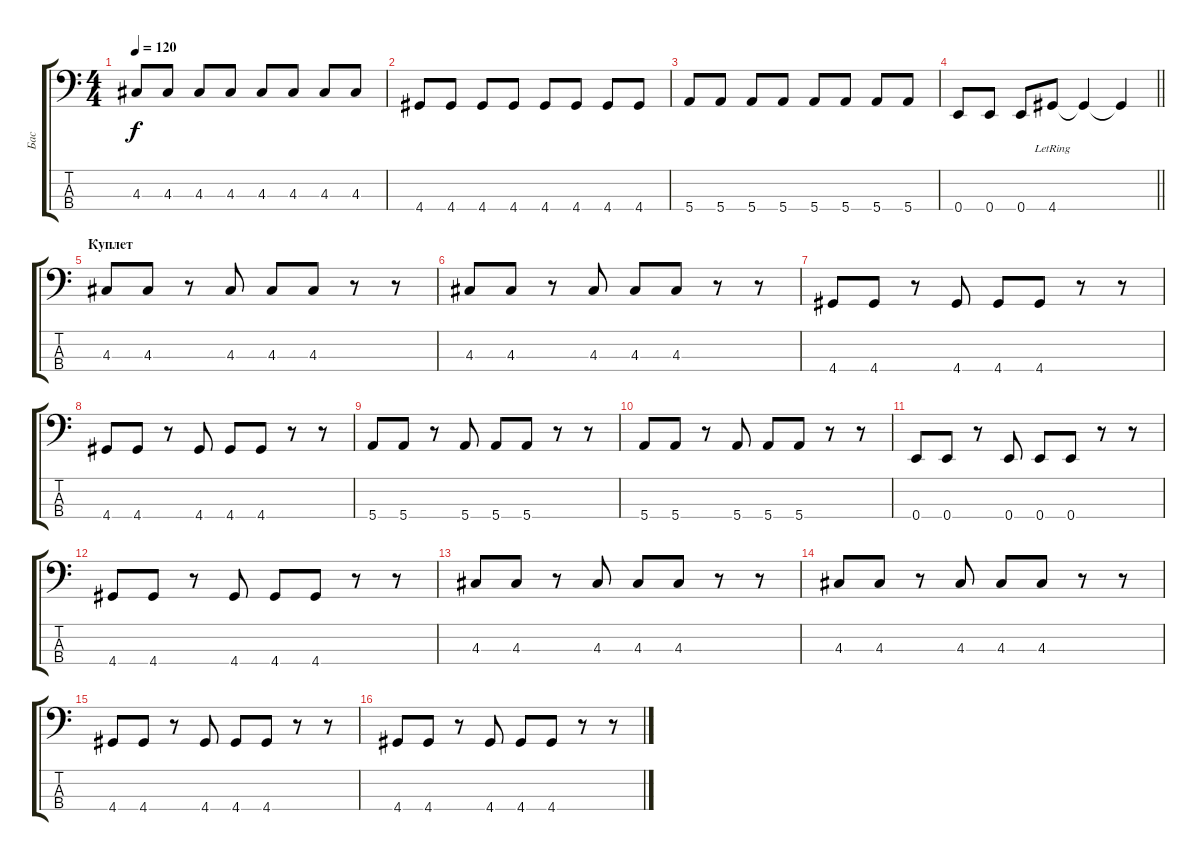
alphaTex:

\track ("Бас" "Бас") {instrument electricbassfinger}
\staff {score tabs}
\tuning (G2 D2 A1 E1) {hide}
\ts (4 4)
\tempo 120
\clef f4
\ks c
4.3.8{dy f} 4.3.8 4.3.8 4.3.8 4.3.8 4.3.8 4.3.8 4.3.8 |
4.4.8 4.4.8 4.4.8 4.4.8 4.4.8 4.4.8 4.4.8 4.4.8 |
5.4.8 5.4.8 5.4.8 5.4.8 5.4.8 5.4.8 5.4.8 5.4.8 |
\barLineRight lightlight
0.4.8 0.4.8 0.4.8 4.4{lr}.8 4.4{t}.4 4.4{t}.4 |
\section ("" "Куплет")
4.3.8 4.3.8 r.8 4.3.8 4.3.8 4.3.8 r.8 r.8 |
4.3.8 4.3.8 r.8 4.3.8 4.3.8 4.3.8 r.8 r.8 |
4.4.8 4.4.8 r.8 4.4.8 4.4.8 4.4.8 r.8 r.8 |
4.4.8 4.4.8 r.8 4.4.8 4.4.8 4.4.8 r.8 r.8 |
5.4.8 5.4.8 r.8 5.4.8 5.4.8 5.4.8 r.8 r.8 |
5.4.8 5.4.8 r.8 5.4.8 5.4.8 5.4.8 r.8 r.8 |
0.4.8 0.4.8 r.8 0.4.8 0.4.8 0.4.8 r.8 r.8 |
4.4.8 4.4.8 r.8 4.4.8 4.4.8 4.4.8 r.8 r.8 |
4.3.8 4.3.8 r.8 4.3.8 4.3.8 4.3.8 r.8 r.8 |
4.3.8 4.3.8 r.8 4.3.8 4.3.8 4.3.8 r.8 r.8 |
4.4.8 4.4.8 r.8 4.4.8 4.4.8 4.4.8 r.8 r.8 |
4.4.8 4.4.8 r.8 4.4.8 4.4.8 4.4.8 r.8 r.8
